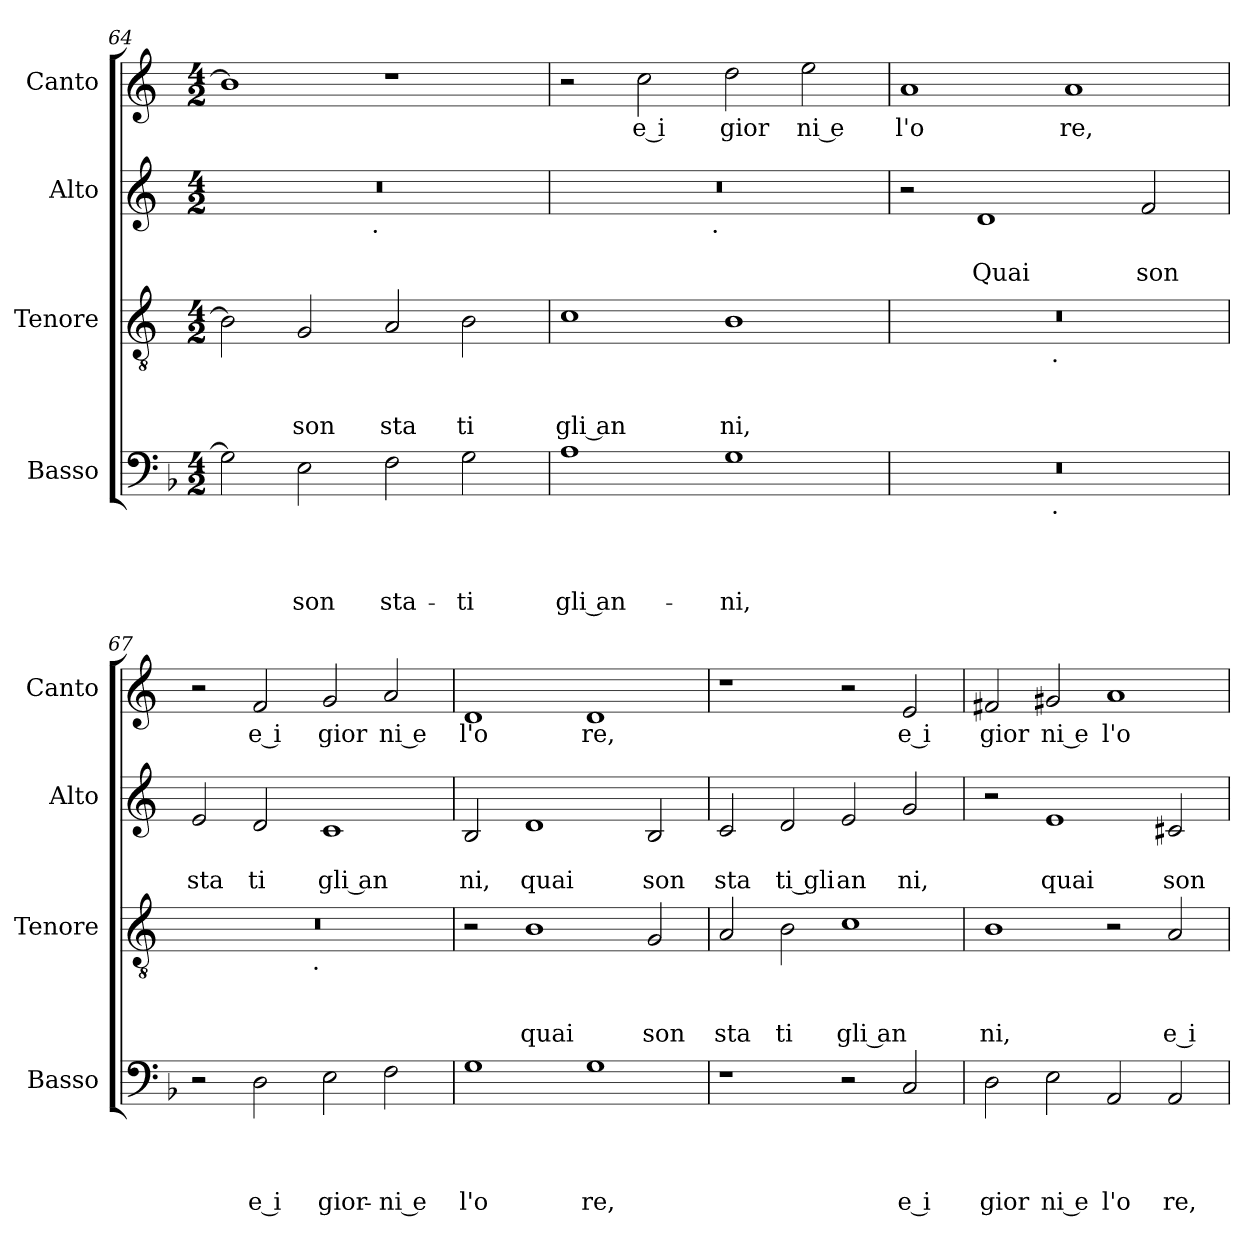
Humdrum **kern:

**kern	**text	**text	**text	**text	**kern	**text	**text	**text	**kern	**text	**text	**kern	**text
*part4	*part4	*part4	*part4	*part4	*part3	*part3	*part3	*part3	*part2	*part2	*part2	*part1	*part1
*staff4	*staff4	*staff4	*staff4	*staff4	*staff3	*staff3	*staff3	*staff3	*staff2	*staff2	*staff2	*staff1	*staff1
*I"Basso	*	*	*	*	*I"Tenore	*	*	*	*I"Alto	*	*	*I"Canto	*
*I'Basso	*	*	*	*	*I'Tenore	*	*	*	*I'Alto	*	*	*I'Canto	*
*clefF4	*	*	*	*	*clefGv2	*	*	*	*clefG2	*	*	*clefG2	*
*	*	*	*	*	*ITrd-3c-5	*	*	*	*ITrd-3c-5	*	*	*ITrd-3c-5	*
*k[b-]	*	*	*	*	*k[b-]	*	*	*	*k[b-]	*	*	*k[b-]	*
*F:	*	*	*	*	*F:	*	*	*	*F:	*	*	*F:	*
*M4/2	*	*	*	*	*M4/2	*	*	*	*M4/2	*	*	*M4/2	*
=64	=64	=64	=64	=64	=64	=64	=64	=64	=64	=64	=64	=64	=64
*	*	*	*	*	*	*	*	*	*^	*	*	*	*
2G\]	.	.	.	.	2e\]	.	.	.	0r	2ryy	.	.	1ee]	.
!	!	!	!	!LO:LY:b	!	!	!	!LO:LY:b	!	!	!	!	!	!
2E\	.	.	.	son	2c/	.	.	son	.	4...ryy	.	.	.	.
!	!	!	!	!	!	!	!	!	!	!LO:TX:b:t=.	!	!	!	!
.	.	.	.	.	.	.	.	.	.	1ryy	.	.	.	.
!	!	!	!	!LO:LY:b	!	!	!	!LO:LY:b	!	!	!	!	!	!
2F\	.	.	.	sta-	2d/	.	.	sta	.	.	.	.	1r	.
!	!	!	!	!LO:LY:b	!	!	!	!LO:LY:b	!	!	!	!	!	!
2G\	.	.	.	-ti	2e\	.	.	ti	.	.	.	.	.	.
.	.	.	.	.	.	.	.	.	.	32ryy	.	.	.	.
=65	=65	=65	=65	=65	=65	=65	=65	=65	=65	=65	=65	=65	=65	=65
!	!	!	!	!LO:LY:b:rj	!	!	!	!LO:LY:b:rj	!	!	!	!	!	!
1A	.	.	.	gli an-	1f	.	.	gli an	0r	2ryy	.	.	2r	.
!	!	!	!	!	!	!	!	!	!	!	!	!	!	!LO:LY:b:rj
.	.	.	.	.	.	.	.	.	.	4...ryy	.	.	2ff\	e i
!	!	!	!	!	!	!	!	!	!	!LO:TX:b:t=.	!	!	!	!
.	.	.	.	.	.	.	.	.	.	1ryy	.	.	.	.
!	!	!	!	!LO:LY:b	!	!	!	!LO:LY:b	!	!	!	!	!	!LO:LY:b
1G	.	.	.	-ni,	1e	.	.	ni,	.	.	.	.	2gg\	gior
!	!	!	!	!	!	!	!	!	!	!	!	!	!	!LO:LY:b:rj
.	.	.	.	.	.	.	.	.	.	.	.	.	2aa\	ni e
.	.	.	.	.	.	.	.	.	.	32ryy	.	.	.	.
=66	=66	=66	=66	=66	=66	=66	=66	=66	=66	=66	=66	=66	=66	=66
!	!	!	!	!	!	!	!	!	!	!	!	!	!	!LO:LY:b
*^	*	*	*	*	*^	*	*	*	*v	*v	*	*	*	*
0r	2ryy	.	.	.	.	0r	2ryy	.	.	.	2r	.	.	1dd	l'o
!	!	!	!	!	!	!	!	!	!	!	!	!	!LO:LY:b	!	!
.	4...ryy	.	.	.	.	.	4...ryy	.	.	.	1g	.	Quai	.	.
!	!	!	!	!	!	!	!LO:TX:b:t=.	!	!	!	!	!	!	!	!
!	!LO:TX:b:t=.	!	!	!	!	!	!	!	!	!	!	!	!	!	!
.	1ryy	.	.	.	.	.	1ryy	.	.	.	.	.	.	.	.
!	!	!	!	!	!	!	!	!	!	!	!	!	!	!	!LO:LY:b
.	.	.	.	.	.	.	.	.	.	.	.	.	.	1dd	re,
!	!	!	!	!	!	!	!	!	!	!	!	!	!LO:LY:b	!	!
.	.	.	.	.	.	.	.	.	.	.	2b-/	.	son	.	.
.	32ryy	.	.	.	.	.	32ryy	.	.	.	.	.	.	.	.
=67	=67	=67	=67	=67	=67	=67	=67	=67	=67	=67	=67	=67	=67	=67	=67
!	!	!	!	!	!	!	!	!	!	!	!	!	!LO:LY:b	!	!
*v	*v	*	*	*	*	*	*	*	*	*	*	*	*	*	*
2r	.	.	.	.	0r	2ryy	.	.	.	2a/	.	sta	2r	.
!	!	!	!	!LO:LY:b:rj	!	!	!	!	!	!	!	!LO:LY:b	!	!LO:LY:b:rj
2D\	.	.	.	e i	.	4...ryy	.	.	.	2g/	.	ti	2b-/	e i
!	!	!	!	!	!	!LO:TX:b:t=.	!	!	!	!	!	!	!	!
.	.	.	.	.	.	1ryy	.	.	.	.	.	.	.	.
!	!	!	!	!LO:LY:b	!	!	!	!	!	!	!	!LO:LY:b:rj	!	!LO:LY:b
2E\	.	.	.	gior-	.	.	.	.	.	1f	.	gli an	2cc/	gior
!	!	!	!	!LO:LY:b:rj	!	!	!	!	!	!	!	!	!	!LO:LY:b:rj
2F\	.	.	.	-ni e	.	.	.	.	.	.	.	.	2dd/	ni e
.	.	.	.	.	.	32ryy	.	.	.	.	.	.	.	.
!!LO:LB:g=z
=68	=68	=68	=68	=68	=68	=68	=68	=68	=68	=68	=68	=68	=68	=68
!	!	!	!	!LO:LY:b	!	!	!	!	!	!	!	!LO:LY:b	!	!LO:LY:b
*	*	*	*	*	*v	*v	*	*	*	*	*	*	*	*
1G	.	.	.	l'o	2r	.	.	.	2e/	.	ni,	1g	l'o
!	!	!	!	!	!	!	!	!LO:LY:b	!	!	!LO:LY:b	!	!
.	.	.	.	.	1e	.	.	quai	1g	.	quai	.	.
!	!	!	!	!LO:LY:b	!	!	!	!	!	!	!	!	!LO:LY:b
1G	.	.	.	re,	.	.	.	.	.	.	.	1g	re,
!	!	!	!	!	!	!	!	!LO:LY:b	!	!	!LO:LY:b	!	!
.	.	.	.	.	2c/	.	.	son	2e/	.	son	.	.
=69	=69	=69	=69	=69	=69	=69	=69	=69	=69	=69	=69	=69	=69
!	!	!	!	!	!	!	!	!LO:LY:b	!	!	!LO:LY:b	!	!
1r	.	.	.	.	2d/	.	.	sta	2f/	.	sta	1r	.
!	!	!	!	!	!	!	!	!LO:LY:b	!	!	!LO:LY:b	!	!
.	.	.	.	.	2e\	.	.	ti	2g/	.	ti gli	.	.
!	!	!	!	!	!	!	!	!LO:LY:b:rj	!	!	!LO:LY:b	!	!
2r	.	.	.	.	1f	.	.	gli an	2a/	.	an	2r	.
!	!	!	!	!LO:LY:b:rj	!	!	!	!	!	!	!LO:LY:b	!	!LO:LY:b:rj
2C/	.	.	.	e i	.	.	.	.	(2cc/	.	ni,	2a/	e i
=70	=70	=70	=70	=70	=70	=70	=70	=70	=70	=70	=70	=70	=70
!	!	!	!	!LO:LY:b	!	!	!	!LO:LY:b	!	!	!	!	!LO:LY:b
2D\	.	.	.	gior	1e	.	.	ni,	2r	.	.	2bn/	gior
!	!	!	!	!LO:LY:b:rj	!	!	!	!	!	!	!LO:LY:b	!	!LO:LY:b:rj
2E\	.	.	.	ni e	.	.	.	.	1a	.	quai	2cc#X/	ni e
!	!	!	!	!LO:LY:b	!	!	!	!	!	!	!	!	!LO:LY:b
2AA/	.	.	.	l'o	2r	.	.	.	.	.	.	1dd	l'o
!	!	!	!	!LO:LY:b	!	!	!	!LO:LY:b:rj	!	!	!LO:LY:b	!	!
2AA/	.	.	.	re,	2d/	.	.	e i	2f#X/	.	son	.	.
=	=	=	=	=	=	=	=	=	=	=	=	=	=
*-	*-	*-	*-	*-	*-	*-	*-	*-	*-	*-	*-	*-	*-
